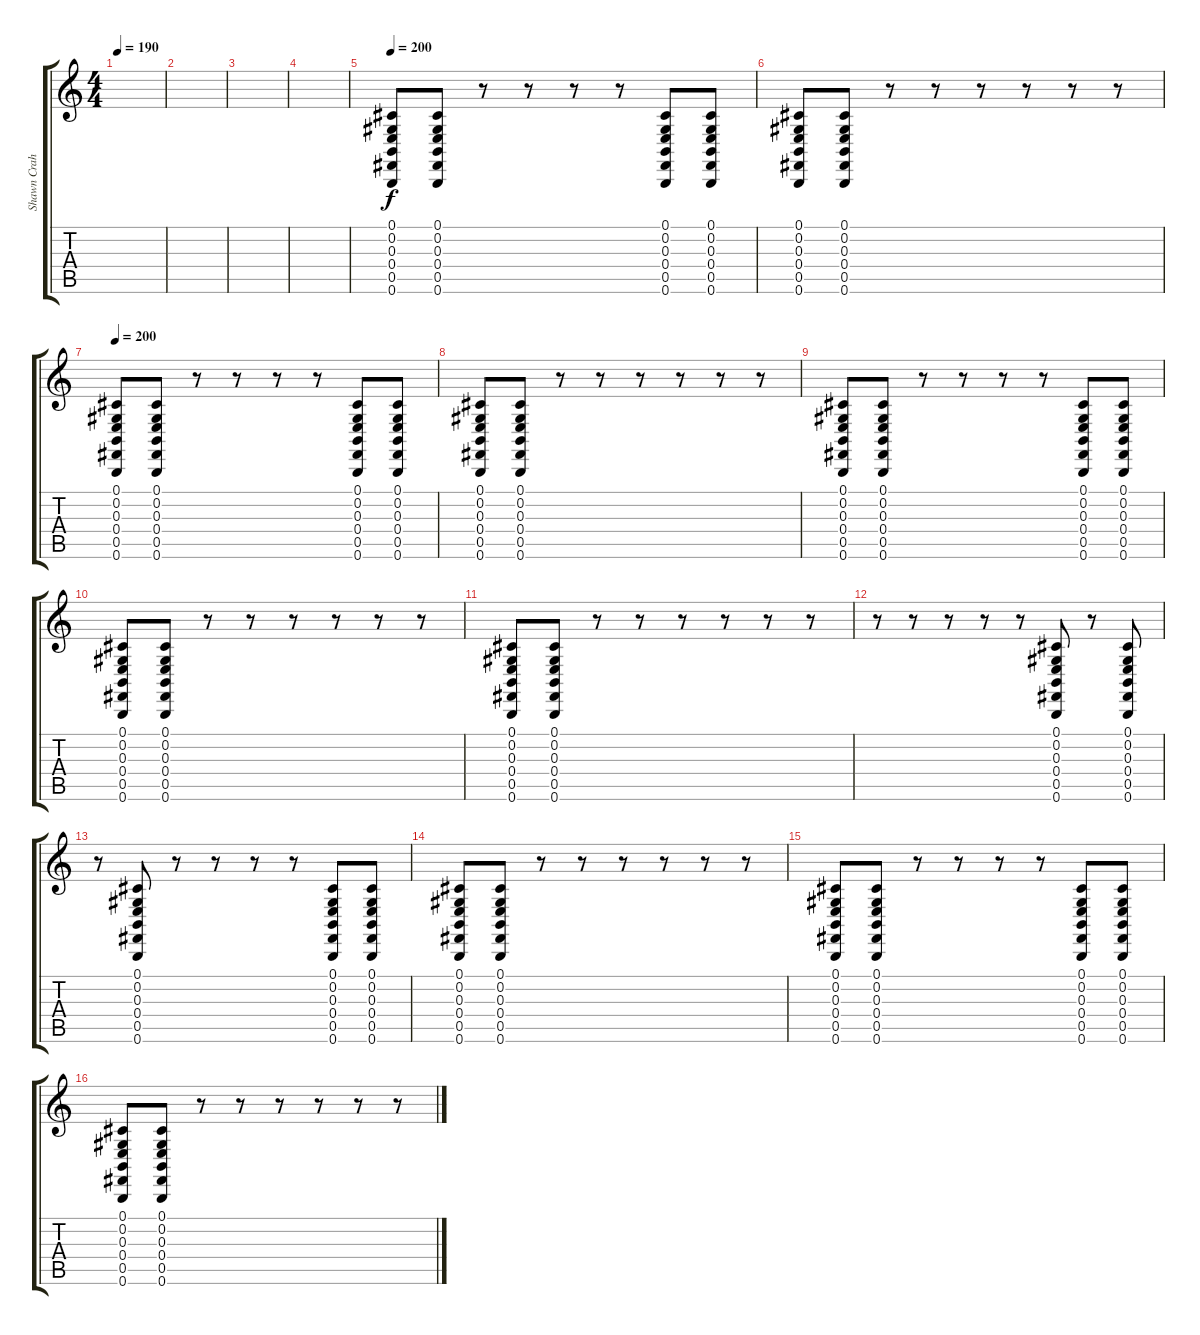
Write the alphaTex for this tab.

\track ("Shawn Crahan" "Shawn Crah") {instrument melodictom}
\staff {score tabs}
\tuning (Db4 Ab3 E3 B2 Gb2 B1) {hide}
\ts (4 4)
\tempo 190
\clef g2
\ks c
|
|
|
|
\tempo 180
\tempo 200
(0.1 0.2 0.3 0.4 0.5 0.6).8 (0.1 0.2 0.3 0.4 0.5 0.6).8 r.8 r.8 r.8 r.8 (0.1 0.2 0.3 0.4 0.5 0.6).8 (0.1 0.2 0.3 0.4 0.5 0.6).8 |
(0.1 0.2 0.3 0.4 0.5 0.6).8 (0.1 0.2 0.3 0.4 0.5 0.6).8 r.8 r.8 r.8 r.8 r.8 r.8 |
\tempo 200
(0.1 0.2 0.3 0.4 0.5 0.6).8 (0.1 0.2 0.3 0.4 0.5 0.6).8 r.8 r.8 r.8 r.8 (0.1 0.2 0.3 0.4 0.5 0.6).8 (0.1 0.2 0.3 0.4 0.5 0.6).8 |
(0.1 0.2 0.3 0.4 0.5 0.6).8 (0.1 0.2 0.3 0.4 0.5 0.6).8 r.8 r.8 r.8 r.8 r.8 r.8 |
(0.1 0.2 0.3 0.4 0.5 0.6).8 (0.1 0.2 0.3 0.4 0.5 0.6).8 r.8 r.8 r.8 r.8 (0.1 0.2 0.3 0.4 0.5 0.6).8 (0.1 0.2 0.3 0.4 0.5 0.6).8 |
(0.1 0.2 0.3 0.4 0.5 0.6).8 (0.1 0.2 0.3 0.4 0.5 0.6).8 r.8 r.8 r.8 r.8 r.8 r.8 |
(0.1 0.2 0.3 0.4 0.5 0.6).8 (0.1 0.2 0.3 0.4 0.5 0.6).8 r.8 r.8 r.8 r.8 r.8 r.8 |
r.8 r.8 r.8 r.8 r.8 (0.1 0.2 0.3 0.4 0.5 0.6).8 r.8 (0.1 0.2 0.3 0.4 0.5 0.6).8 |
r.8 (0.1 0.2 0.3 0.4 0.5 0.6).8 r.8 r.8 r.8 r.8 (0.1 0.2 0.3 0.4 0.5 0.6).8 (0.1 0.2 0.3 0.4 0.5 0.6).8 |
(0.1 0.2 0.3 0.4 0.5 0.6).8 (0.1 0.2 0.3 0.4 0.5 0.6).8 r.8 r.8 r.8 r.8 r.8 r.8 |
(0.1 0.2 0.3 0.4 0.5 0.6).8 (0.1 0.2 0.3 0.4 0.5 0.6).8 r.8 r.8 r.8 r.8 (0.1 0.2 0.3 0.4 0.5 0.6).8 (0.1 0.2 0.3 0.4 0.5 0.6).8 |
(0.1 0.2 0.3 0.4 0.5 0.6).8 (0.1 0.2 0.3 0.4 0.5 0.6).8 r.8 r.8 r.8 r.8 r.8 r.8
